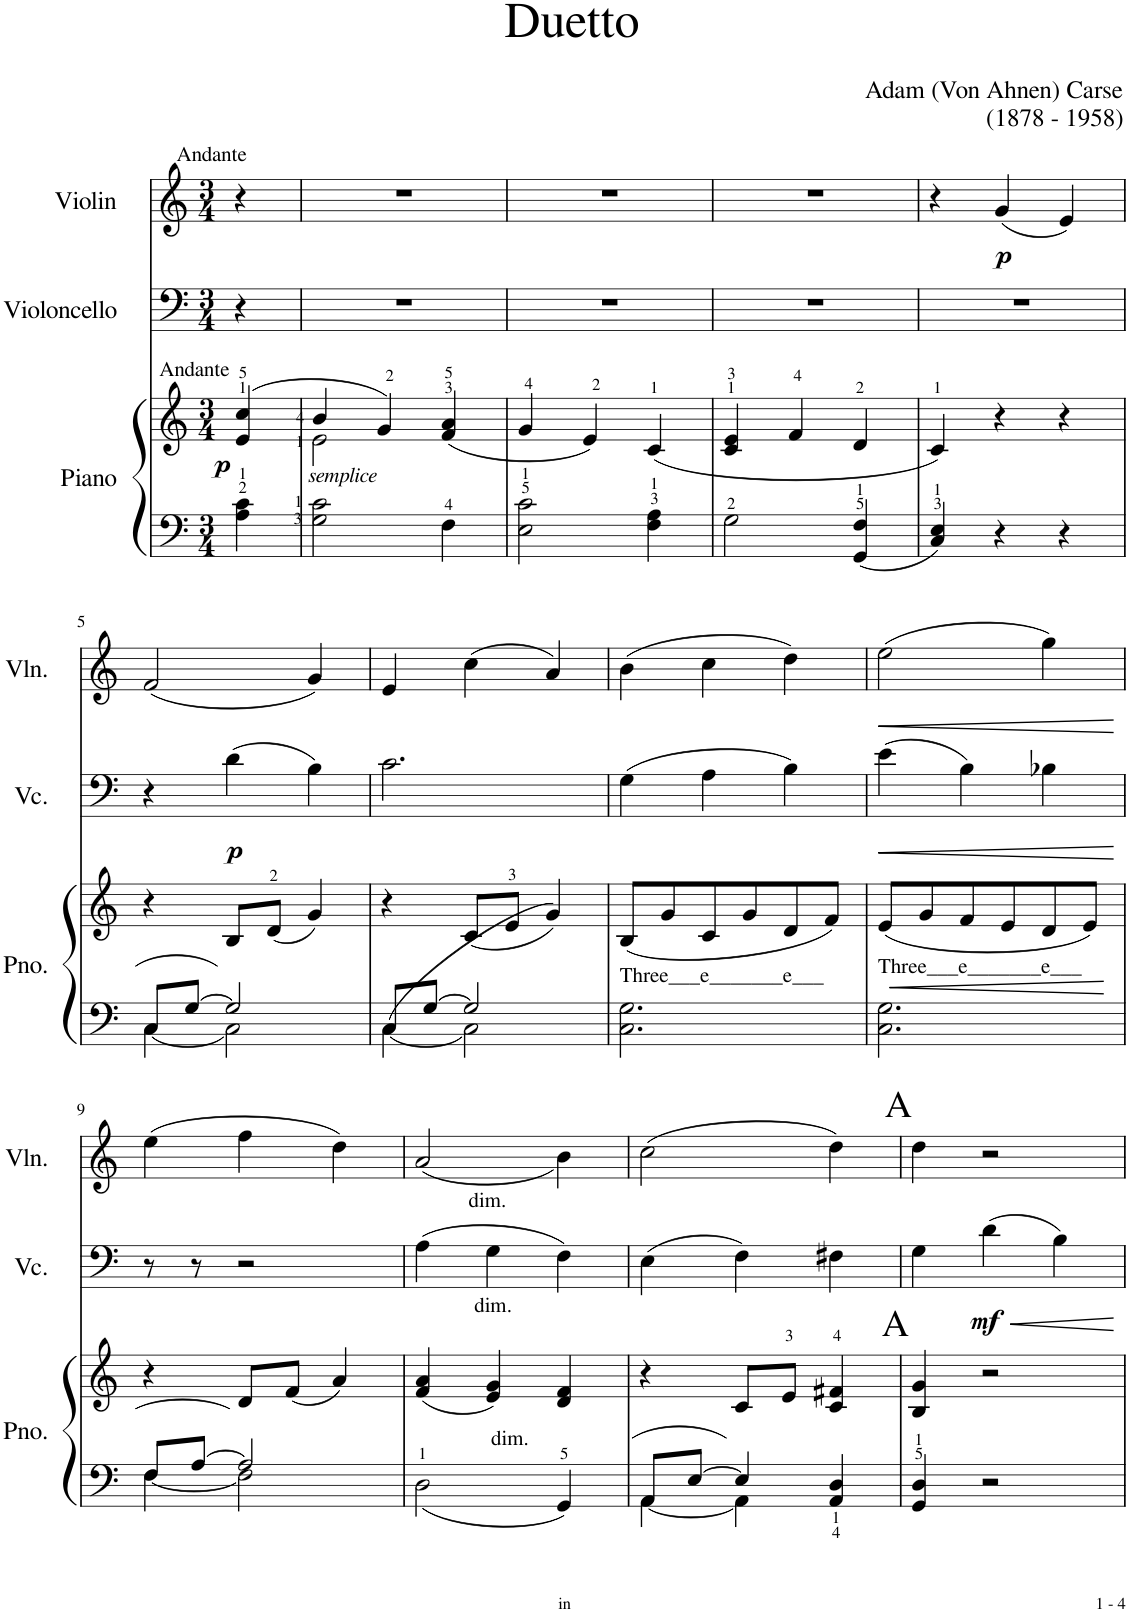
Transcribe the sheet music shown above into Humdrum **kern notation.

**kern	**kern	**dynam	**kern	**dynam	**kern	**dynam
*part3	*part3	*part3	*part2	*part2	*part1	*part1
*staff4	*staff3	*staff3/4	*staff2	*staff2	*staff1	*staff1
*I"Piano	*	*	*I"Violoncello	*	*I"Violin	*
*I'Pno.	*	*	*I'Vc.	*	*I'Vln.	*
*clefF4	*clefG2	*	*clefF4	*	*clefG2	*
*k[]	*k[]	*	*k[]	*	*k[]	*
*M3/4	*M3/4	*	*M3/4	*	*M3/4	*
=	=	=	=	=	=	=
!	!	!	!	!	!LO:TX:a:t=Andante	!
!	!LO:TX:a:t=Andante	!	!	!	!	!
!	!	!LO:DY:b	!	!	!	!
4A\>> 4c\>>	(4e/ 4cc/	p	4r	.	4r	.
=1	=1	=1	=1	=1	=1	=1
*	*^	*	*	*	*	*
!	!LO:TX:b:i:t=semplice	!	!	!	!	!	!
2G\>> 2c\>>	4b/	2e\	.	2.r	.	2.r	.
.	4g/)	.	.	.	.	.	.
4F>\	(4f/ 4a/	4ryy	.	.	.	.	.
*	*v	*v	*	*	*	*	*
=2	=2	=2	=2	=2	=2	=2
2E\>> 2c\>>	4g/	.	2.r	.	2.r	.
.	4e/)	.	.	.	.	.
4F\>> 4A\>>	(4c/	.	.	.	.	.
=3	=3	=3	=3	=3	=3	=3
2G>\	4c/ 4e/	.	2.r	.	2.r	.
.	4f/	.	.	.	.	.
4GG/>> 4F/>>	4d/	.	.	.	.	.
=4	=4	=4	=4	=4	=4	=4
4C/>> 4E/>>	4c/)	.	2.r	.	4r	.
!	!	!	!	!	!	!LO:DY:b
4r	4r	.	.	.	(4g/	p
4r	4r	.	.	.	4e/)	.
!!LO:LB:g=z
=5	=5	=5	=5	=5	=5	=5
*^	*	*	*	*	*	*
8C/L	[<4C\	4r	.	4r	.	(2f/	.
[>8G/J	.	.	.	.	.	.	.
!	!	!	!	!	!LO:DY:b	!	!
2G/]	2C\]	8B/L	.	(4d\	p	.	.
.	.	(8d/J	.	.	.	.	.
.	.	4g/)	.	4B\)	.	4g/)	.
=6	=6	=6	=6	=6	=6	=6	=6
8C/L	[<4C\	4r	.	2.c\	.	4e/	.
[>8G/J	.	.	.	.	.	.	.
2G/]	2C\]	(8c/L	.	.	.	(4cc\	.
.	.	8e/J	.	.	.	.	.
.	.	(4g/)	.	.	.	4a/)	.
*v	*v	*	*	*	*	*	*
=7	=7	=7	=7	=7	=7	=7
!LO:TX:a:t=Three___e_______e___	!	!	!	!	!	!
2.C\ 2.G\	(8B/L	.	(4G\	.	(4b\	.
.	8g/	.	.	.	.	.
.	8c/	.	4A\	.	4cc\	.
.	8g/	.	.	.	.	.
.	8d/	.	4B\)	.	4dd\)	.
.	8f/J)	.	.	.	.	.
=8	=8	=8	=8	=8	=8	=8
!LO:TX:a:t=Three___e_______e___	!	!	!	!	!	!
!	!	!	!	!LO:HP:b	!	!LO:HP:b
2.C\ 2.G\	(8e/L	.	(4e\	<	(2ee\	<
.	8g/	.	.	.	.	.
.	8f/	.	4B\)	.	.	.
.	8e/	.	.	.	.	.
.	8d/	.	4B-X\	.	4gg\)	.
.	8e/J)	.	.	.	.	.
.	.	.	.	[	.	[
!!LO:LB:g=z
=9	=9	=9	=9	=9	=9	=9
*^	*	*	*	*	*	*
8F/L	[<4F\	4r	.	8r	.	(4ee\	.
[>8A/J	.	.	.	8r	.	.	.
2A/]	2F\]	8d/L	.	2r	.	4ff\	.
.	.	(8f/J	.	.	.	.	.
.	.	4a/)	.	.	.	4dd\)	.
*v	*v	*	*	*	*	*	*
=10	=10	=10	=10	=10	=10	=10
!	!	!	!	!	!LO:TX:b:t=dim.	!
!	!	!	!LO:TX:b:t=dim.	!	!	!
!LO:TX:a:t=dim.	!	!	!	!	!	!
2D>\	(4f/ 4a/	.	(4A\	.	(<2a/	.
.	4e/ 4g/)	.	4G\	.	.	.
4GG>/	4d/ 4f/	.	4F\)	.	4b\)	.
=11	=11	=11	=11	=11	=11	=11
*^	*	*	*	*	*	*
8AA/L	[<4AA\	4r	.	(4E\	.	(2cc\	.
[>8E/J	.	.	.	.	.	.	.
4E/]	4AA\]	8c/L	.	4F\)	.	.	.
.	.	8e/J	.	.	.	.	.
4AA/ 4D/	4ryy	4c/ 4f#X/	.	4F#X\	.	4dd\)	.
=12	=12	=12	=12	=12	=12	=12	=12
!	!	!	!	!	!	!LO:TX:a:t=A	!
!	!	!LO:TX:a:t=A	!	!	!	!	!
*v	*v	*	*	*	*	*	*
4GG/>> 4D/>>	4B/ 4g/	.	4G\	.	4dd\	.
!	!	!	!	!LO:HP:b	!	!
!	!	!	!	!LO:DY:n=1:b	!	!
2r	2r	.	(4d\	< mf	2r	.
.	.	.	4B\)	.	.	.
.	.	.	.	[	.	.
=	=	=	=	=	=	=
*-	*-	*-	*-	*-	*-	*-
